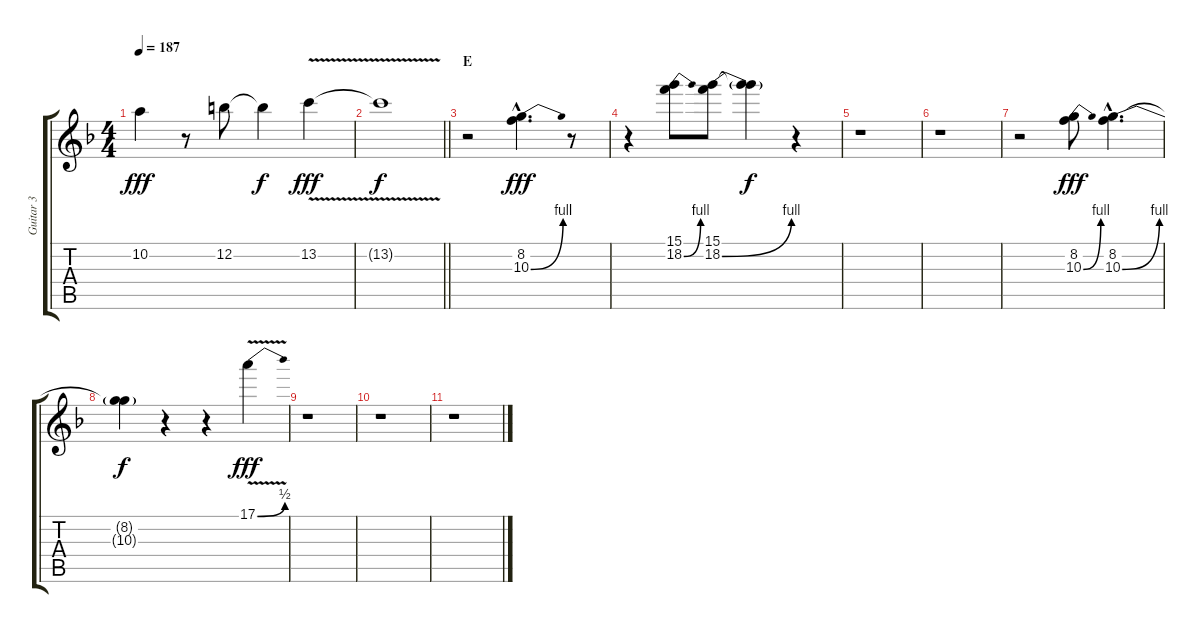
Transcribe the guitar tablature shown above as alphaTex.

\track ("Guitar 3" "Guitar 3") {instrument distortionguitar}
\staff {score tabs}
\tuning (E4 B3 G3 D3 A2 E2) {hide}
\ts (4 4)
\tempo 187
\clef g2
\ks f
10.2.4{dy fff} r.8 12.2.8 12.2{t}.4{dy f} 13.2{v}.4{dy fff} |
\barLineRight lightlight
13.2{t}.1{dy f} |
\section ("" "E")
r.2 (8.2{hac} 10.3{be (bend 0 0 60 4) hac}).4{d dy fff} r.8 |
r.4 (15.1 18.2{be (bend 0 0 60 4)}).8 (15.1 18.2{be (bend 0 0 60 4)}).8 (15.1{t} 18.2{t}).4{dy f} r.4 |
r.1 |
r.1 |
r.2 (8.2 10.3{be (bend 0 0 60 4)}).8{dy fff} (8.2{hac} 10.3{be (bend 0 0 60 4) hac}).4{d} |
(8.2{t} 10.3{t}).4{dy f} r.4 r.4 17.1{be (bend 0 0 60 2) v}.4{dy fff} |
r.1 |
r.1 |
r.1
